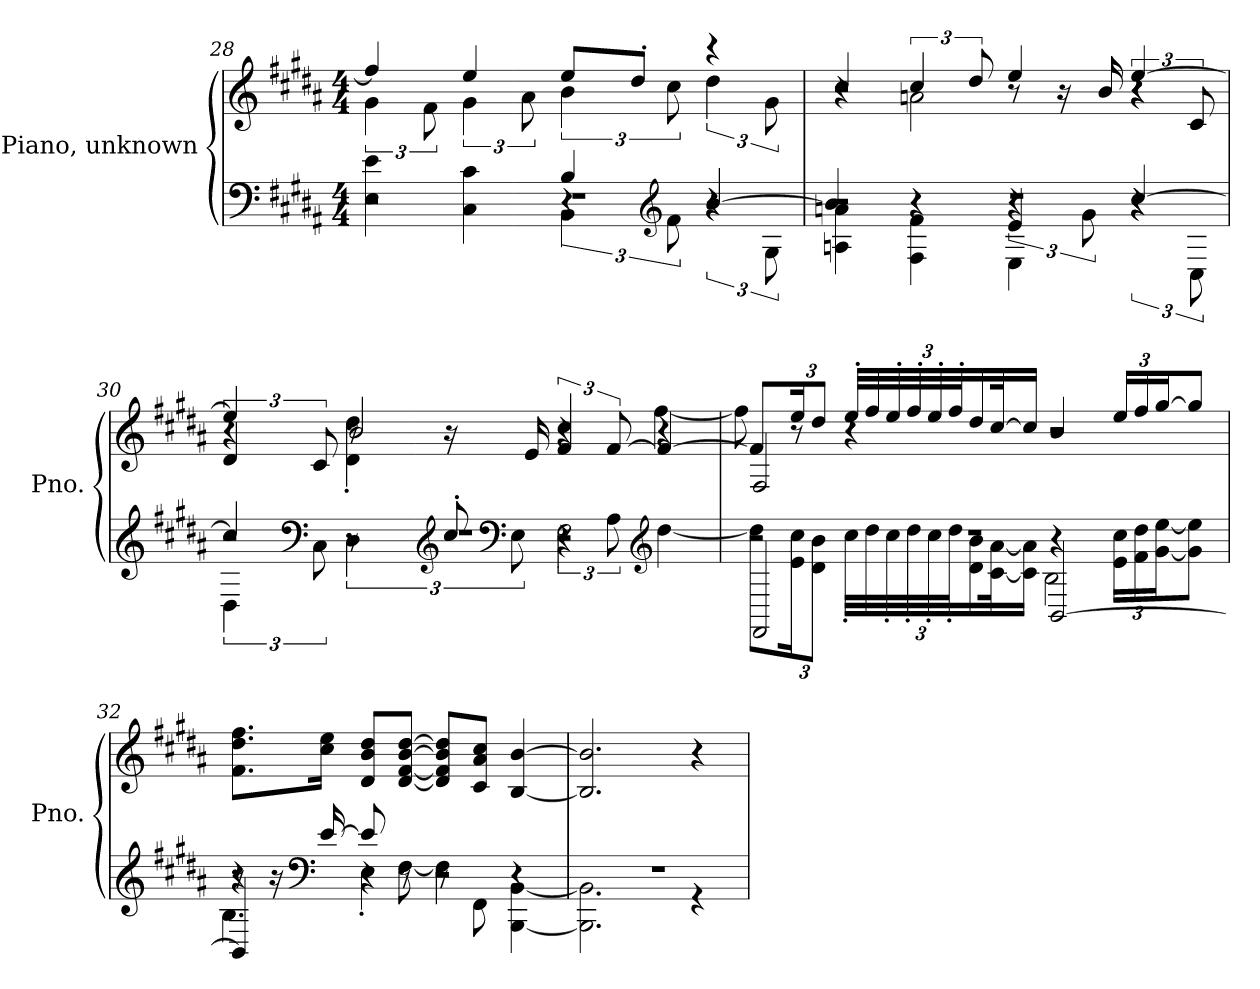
**kern	**kern
*part1	*part1
*staff2	*staff1
*I"Piano, unknown	*
*I'Pno.	*
!!LO:LB:g=z
*clefF4	*clefG2
*k[f#c#g#d#a#]	*k[f#c#g#d#a#]
*M4/4	*M4/4
=28	=28
*^	*^
*	*^	*	*
*	*	*^	*	*
1r	4E\ 4e\	2r	2r	4ff#/]	6g#\
.	.	.	.	.	12f#\
.	4C#\ 4c#\	.	.	4ee/	6g#\
.	.	.	.	.	12a#\
.	6r	4B/	4BB\	8ee/L	6b\
.	.	.	.	8dd#'/J	.
*clefG2	*	*	*	*	*
.	12f#\	.	.	.	12cc#\
.	6r	[4b/	4r	4r	6dd#\
.	12G#\	.	.	.	12g#\
=29	=29	=29	=29	=29	=29
*	*	*	*	*	*^
1r	4An\ 4an\	4b/]	2r	4cc#/	4r	2r
.	4F#\ 4f#\	4r	.	6cc#/	2an\	.
.	.	.	.	12dd#/	.	.
.	6r	4e/	4E\	8r	.	4ee/
.	.	.	.	16r	.	.
.	12g#\	.	.	.	.	.
.	.	.	.	16b/	.	.
.	6r	[4cc#/	4r	6r	4r	[4ee/
.	12C#\	.	.	12c#/	.	.
=30	=30	=30	=30	=30	=30	=30
1r	6D#\	4cc#/]	2r	6d#/	4r	4ee/]
*clefF4	*	*	*	*	*	*
.	12C#\	.	.	12c#/	.	.
.	6D#\	8r	.	8r	4d#\' 4dd#\'	2b/
*clefG2	*	*	*	*	*	*
.	.	8cc#'/	.	16r	.	.
*clefF4	*	*	*	*	*	*
.	12E\	.	.	.	.	.
.	.	.	.	16e/	.	.
.	6r	2r	2F#\	6f#/ 6cc#/	4r	.
.	12A#\	.	.	[12f#/	.	.
*clefG2	*	*	*	*	*	*
.	[4dd#\	.	.	4f#/_	[4ff#\	4r
!!LO:LB:g=z	!!	!!
=31	=31	=31	=31	=31	=31	=31
1r	8dd#\L]	2FF#/	2r	8f#/L]	8ff#\]	2F#/
*	*Xbrackettup	*	*	*Xbrackettup	*	*
.	24e\ 24cc#\K	.	.	24ee/K	8r	.
.	12d#\ 12b\J	.	.	12dd#/J	.	.
.	48cc#'\LLL	.	.	48ee'/LLL	4r	.
.	48dd#\	.	.	48ff#/	.	.
.	48cc#'\	.	.	48ee'/	.	.
.	48dd#'\	.	.	48ff#'/	.	.
.	48cc#'\	.	.	48ee'/	.	.
.	48dd#'\J	.	.	48ff#'/J	.	.
.	24d#\ 24b\	.	.	24dd#/	.	.
.	[48c#\ [48a#\K	.	.	[48cc#/K	.	.
.	16c#\] 16a#\]JJ	.	.	16cc#/JJ]	.	.
.	4r	[2BB/	2B\	4b/	2r	2r
.	24e\ 24cc#\LL	.	.	24ee/LL	.	.
.	24f#\ 24dd#\	.	.	24ff#/	.	.
.	[24g#\ [24ee\J	.	.	[24gg#/J	.	.
.	8g#\] 8ee\]J	.	.	8gg#/J]	.	.
*	*	*	*	*v	*v	*v
=32	=32	=32	=32	=32
8r	4r	4BB/]	4.B\	8.f#\ 8.dd#\ 8.ff#\L
16r	.	.	.	.
*clefF4	*	*	*	*
[16e/	.	.	.	16cc#\ 16ee\Jk
8e/]	4E'\	4r	.	8d#/ 8b/ 8dd#/L
8r	.	.	[8F#\	[8d#/ [8f#/ [8b/ [8dd#/J
2r	8r	2r	4F#\]	8d#/] 8f#/] 8b/] 8dd#/]L
.	8FF#\	.	.	8c#/ 8a#/ 8cc#/J
.	[4BBB\ [4BB\	.	4r	[4B/ [4b/
*	*v	*v	*v	*
=33	=33	=33
1r	2.BBB\] 2.BB\]	2.B/] 2.b/]
.	4r	4r
*v	*v	*
=	=
*-	*-
